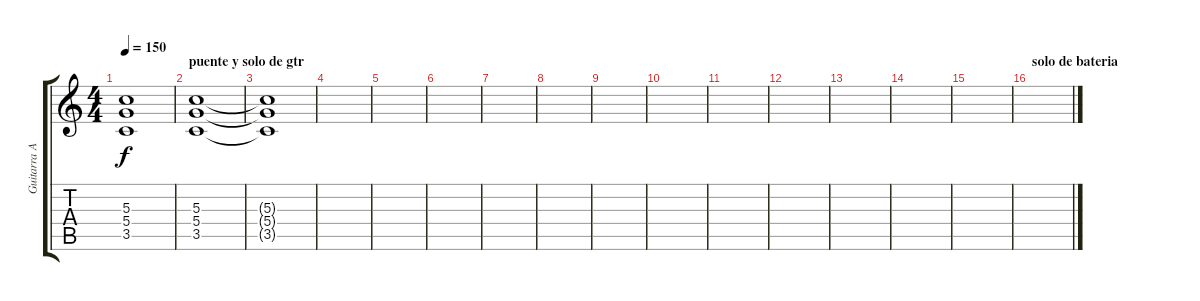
\track ("Guitarra Ayuda" "Guitarra A") {instrument distortionguitar}
\staff {score tabs}
\tuning (E4 B3 G3 D3 A2 E2) {hide}
\ts (4 4)
\tempo 150
\clef g2
\ks c
(5.3{t} 5.4{t} 3.5{t}).1{dy f} |
\section ("" "puente y solo de gtr")
(5.3 5.4 3.5).1 |
(5.3{t} 5.4{t} 3.5{t}).1 |
|
|
|
|
|
|
|
|
|
|
|
|
\section ("" "solo de bateria")
